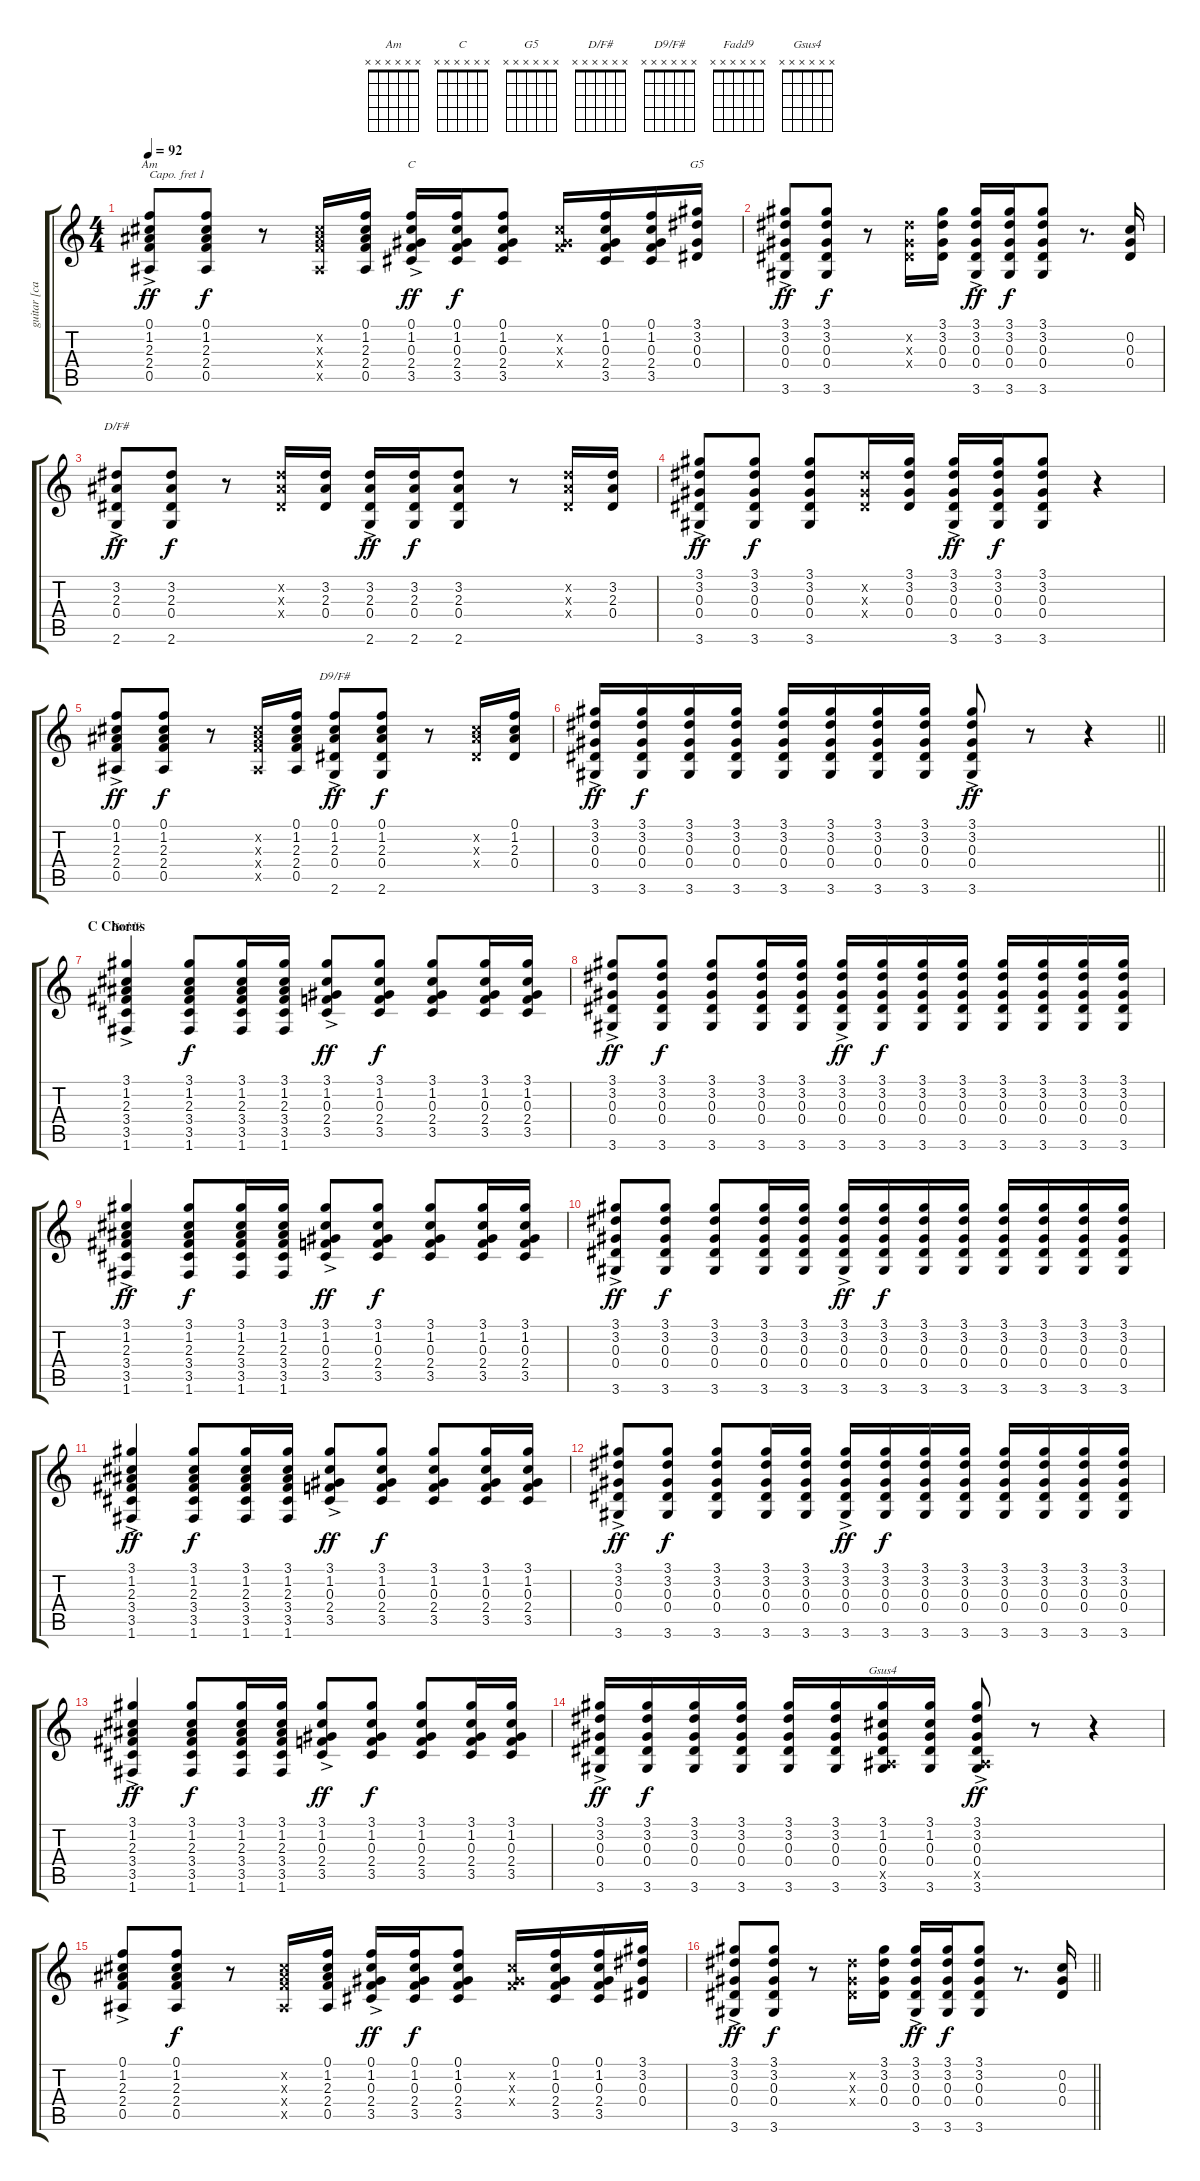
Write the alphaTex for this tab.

\track ("guitar [capo 1]" "guitar [ca") {instrument acousticguitarsteel}
\staff {score tabs}
\capo 1
\tuning (E4 B3 G3 D3 A2 E2) {hide}
\chord ("Am" x x x x x x)
\chord ("C" x x x x x x)
\chord ("G5" x x x x x x)
\chord ("D/F#" x x x x x x)
\chord ("D9/F#" x x x x x x)
\chord ("Fadd9" x x x x x x)
\chord ("Gsus4" x x x x x x)
\ts (4 4)
\tempo 92
\clef g2
\ks c
(0.1{ac} 1.2{ac} 2.3{ac} 2.4{ac} 0.5{ac}).8{ch "Am" dy ff} (0.1 1.2 2.3 2.4 0.5).8{dy f} r.8 (1.2{x} 2.3{x} 2.4{x} 0.5{x}).16 (0.1 1.2 2.3 2.4 0.5).16 (0.1{ac} 1.2{ac} 0.3{ac} 2.4{ac} 3.5{ac}).16{ch "C" dy ff} (0.1 1.2 0.3 2.4 3.5).16{dy f} (0.1 1.2 0.3 2.4 3.5).8 (1.2{x} 0.3{x} 2.4{x}).16 (0.1 1.2 0.3 2.4 3.5).16 (0.1 1.2 0.3 2.4 3.5).16 (3.1 3.2 0.3 0.4).16{ch "G5"} |
(3.1{ac} 3.2{ac} 0.3{ac} 0.4{ac} 3.6{ac}).8{dy ff} (3.1 3.2 0.3 0.4 3.6).8{dy f} r.8 (3.2{x} 0.3{x} 0.4{x}).16 (3.1 3.2 0.3 0.4).16 (3.1{ac} 3.2{ac} 0.3{ac} 0.4{ac} 3.6{ac}).16{dy ff} (3.1 3.2 0.3 0.4 3.6).16{dy f} (3.1 3.2 0.3 0.4 3.6).8 r.8{d} (0.2 0.3 0.4).16 |
(3.2{ac} 2.3{ac} 0.4{ac} 2.6{ac}).8{ch "D/F#" dy ff} (3.2 2.3 0.4 2.6).8{dy f} r.8 (3.2{x} 2.3{x} 0.4{x}).16 (3.2 2.3 0.4).16 (3.2{ac} 2.3{ac} 0.4{ac} 2.6{ac}).16{dy ff} (3.2 2.3 0.4 2.6).16{dy f} (3.2 2.3 0.4 2.6).8 r.8 (3.2{x} 2.3{x} 0.4{x}).16 (3.2 2.3 0.4).16 |
(3.1{ac} 3.2{ac} 0.3{ac} 0.4{ac} 3.6{ac}).8{dy ff} (3.1 3.2 0.3 0.4 3.6).8{dy f} (3.1 3.2 0.3 0.4 3.6).8 (3.2{x} 0.3{x} 0.4{x}).16 (3.1 3.2 0.3 0.4).16 (3.1{ac} 3.2{ac} 0.3{ac} 0.4{ac} 3.6{ac}).16{dy ff} (3.1 3.2 0.3 0.4 3.6).16{dy f} (3.1 3.2 0.3 0.4 3.6).8 r.4 |
(0.1{ac} 1.2{ac} 2.3{ac} 2.4{ac} 0.5{ac}).8{dy ff} (0.1 1.2 2.3 2.4 0.5).8{dy f} r.8 (1.2{x} 2.3{x} 2.4{x} 0.5{x}).16 (0.1 1.2 2.3 2.4 0.5).16 (0.1{ac} 1.2{ac} 2.3{ac} 0.4{ac} 2.6{ac}).8{ch "D9/F#" dy ff} (0.1 1.2 2.3 0.4 2.6).8{dy f} r.8 (1.2{x} 2.3{x} 0.4{x}).16 (0.1 1.2 2.3 0.4).16 |
\barLineRight lightlight
(3.1{ac} 3.2{ac} 0.3{ac} 0.4{ac} 3.6{ac}).16{dy ff} (3.1 3.2 0.3 0.4 3.6).16{dy f} (3.1 3.2 0.3 0.4 3.6).16 (3.1 3.2 0.3 0.4 3.6).16 (3.1 3.2 0.3 0.4 3.6).16 (3.1 3.2 0.3 0.4 3.6).16 (3.1 3.2 0.3 0.4 3.6).16 (3.1 3.2 0.3 0.4 3.6).16 (3.1{ac} 3.2{ac} 0.3{ac} 0.4{ac} 3.6{ac}).8{dy ff} r.8 r.4 |
\section ("" "C Chorus")
(3.1{ac} 1.2{ac} 2.3{ac} 3.4{ac} 3.5{ac} 1.6{ac}).4{ch "Fadd9"} (3.1 1.2 2.3 3.4 3.5 1.6).8{dy f} (3.1 1.2 2.3 3.4 3.5 1.6).16 (3.1 1.2 2.3 3.4 3.5 1.6).16 (3.1{ac} 1.2{ac} 0.3{ac} 2.4{ac} 3.5{ac}).8{dy ff} (3.1 1.2 0.3 2.4 3.5).8{dy f} (3.1 1.2 0.3 2.4 3.5).8 (3.1 1.2 0.3 2.4 3.5).16 (3.1 1.2 0.3 2.4 3.5).16 |
(3.1{ac} 3.2{ac} 0.3{ac} 0.4{ac} 3.6{ac}).8{dy ff} (3.1 3.2 0.3 0.4 3.6).8{dy f} (3.1 3.2 0.3 0.4 3.6).8 (3.1 3.2 0.3 0.4 3.6).16 (3.1 3.2 0.3 0.4 3.6).16 (3.1{ac} 3.2{ac} 0.3{ac} 0.4{ac} 3.6{ac}).16{dy ff} (3.1 3.2 0.3 0.4 3.6).16{dy f} (3.1 3.2 0.3 0.4 3.6).16 (3.1 3.2 0.3 0.4 3.6).16 (3.1 3.2 0.3 0.4 3.6).16 (3.1 3.2 0.3 0.4 3.6).16 (3.1 3.2 0.3 0.4 3.6).16 (3.1 3.2 0.3 0.4 3.6).16 |
(3.1{ac} 1.2{ac} 2.3{ac} 3.4{ac} 3.5{ac} 1.6{ac}).4{dy ff} (3.1 1.2 2.3 3.4 3.5 1.6).8{dy f} (3.1 1.2 2.3 3.4 3.5 1.6).16 (3.1 1.2 2.3 3.4 3.5 1.6).16 (3.1{ac} 1.2{ac} 0.3{ac} 2.4{ac} 3.5{ac}).8{dy ff} (3.1 1.2 0.3 2.4 3.5).8{dy f} (3.1 1.2 0.3 2.4 3.5).8 (3.1 1.2 0.3 2.4 3.5).16 (3.1 1.2 0.3 2.4 3.5).16 |
(3.1{ac} 3.2{ac} 0.3{ac} 0.4{ac} 3.6{ac}).8{dy ff} (3.1 3.2 0.3 0.4 3.6).8{dy f} (3.1 3.2 0.3 0.4 3.6).8 (3.1 3.2 0.3 0.4 3.6).16 (3.1 3.2 0.3 0.4 3.6).16 (3.1{ac} 3.2{ac} 0.3{ac} 0.4{ac} 3.6{ac}).16{dy ff} (3.1 3.2 0.3 0.4 3.6).16{dy f} (3.1 3.2 0.3 0.4 3.6).16 (3.1 3.2 0.3 0.4 3.6).16 (3.1 3.2 0.3 0.4 3.6).16 (3.1 3.2 0.3 0.4 3.6).16 (3.1 3.2 0.3 0.4 3.6).16 (3.1 3.2 0.3 0.4 3.6).16 |
(3.1{ac} 1.2{ac} 2.3{ac} 3.4{ac} 3.5{ac} 1.6{ac}).4{dy ff} (3.1 1.2 2.3 3.4 3.5 1.6).8{dy f} (3.1 1.2 2.3 3.4 3.5 1.6).16 (3.1 1.2 2.3 3.4 3.5 1.6).16 (3.1{ac} 1.2{ac} 0.3{ac} 2.4{ac} 3.5{ac}).8{dy ff} (3.1 1.2 0.3 2.4 3.5).8{dy f} (3.1 1.2 0.3 2.4 3.5).8 (3.1 1.2 0.3 2.4 3.5).16 (3.1 1.2 0.3 2.4 3.5).16 |
(3.1{ac} 3.2{ac} 0.3{ac} 0.4{ac} 3.6{ac}).8{dy ff} (3.1 3.2 0.3 0.4 3.6).8{dy f} (3.1 3.2 0.3 0.4 3.6).8 (3.1 3.2 0.3 0.4 3.6).16 (3.1 3.2 0.3 0.4 3.6).16 (3.1{ac} 3.2{ac} 0.3{ac} 0.4{ac} 3.6{ac}).16{dy ff} (3.1 3.2 0.3 0.4 3.6).16{dy f} (3.1 3.2 0.3 0.4 3.6).16 (3.1 3.2 0.3 0.4 3.6).16 (3.1 3.2 0.3 0.4 3.6).16 (3.1 3.2 0.3 0.4 3.6).16 (3.1 3.2 0.3 0.4 3.6).16 (3.1 3.2 0.3 0.4 3.6).16 |
(3.1{ac} 1.2{ac} 2.3{ac} 3.4{ac} 3.5{ac} 1.6{ac}).4{dy ff} (3.1 1.2 2.3 3.4 3.5 1.6).8{dy f} (3.1 1.2 2.3 3.4 3.5 1.6).16 (3.1 1.2 2.3 3.4 3.5 1.6).16 (3.1{ac} 1.2{ac} 0.3{ac} 2.4{ac} 3.5{ac}).8{dy ff} (3.1 1.2 0.3 2.4 3.5).8{dy f} (3.1 1.2 0.3 2.4 3.5).8 (3.1 1.2 0.3 2.4 3.5).16 (3.1 1.2 0.3 2.4 3.5).16 |
(3.1{ac} 3.2{ac} 0.3{ac} 0.4{ac} 3.6{ac}).16{dy ff} (3.1 3.2 0.3 0.4 3.6).16{dy f} (3.1 3.2 0.3 0.4 3.6).16 (3.1 3.2 0.3 0.4 3.6).16 (3.1 3.2 0.3 0.4 3.6).16 (3.1 3.2 0.3 0.4 3.6).16 (3.1 1.2 0.3 0.4 0.5{x} 3.6).16{ch "Gsus4"} (3.1 1.2 0.3 0.4 3.6).16 (3.1{ac} 3.2{ac} 0.3{ac} 0.4{ac} 0.5{x} 3.6{ac}).8{dy ff} r.8 r.4 |
(0.1{ac} 1.2{ac} 2.3{ac} 2.4{ac} 0.5{ac}).8 (0.1 1.2 2.3 2.4 0.5).8{dy f} r.8 (1.2{x} 2.3{x} 2.4{x} 0.5{x}).16 (0.1 1.2 2.3 2.4 0.5).16 (0.1{ac} 1.2{ac} 0.3{ac} 2.4{ac} 3.5{ac}).16{dy ff} (0.1 1.2 0.3 2.4 3.5).16{dy f} (0.1 1.2 0.3 2.4 3.5).8 (1.2{x} 0.3{x} 2.4{x}).16 (0.1 1.2 0.3 2.4 3.5).16 (0.1 1.2 0.3 2.4 3.5).16 (3.1 3.2 0.3 0.4).16 |
\barLineRight lightlight
(3.1{ac} 3.2{ac} 0.3{ac} 0.4{ac} 3.6{ac}).8{dy ff} (3.1 3.2 0.3 0.4 3.6).8{dy f} r.8 (3.2{x} 0.3{x} 0.4{x}).16 (3.1 3.2 0.3 0.4).16 (3.1{ac} 3.2{ac} 0.3{ac} 0.4{ac} 3.6{ac}).16{dy ff} (3.1 3.2 0.3 0.4 3.6).16{dy f} (3.1 3.2 0.3 0.4 3.6).8 r.8{d} (0.2 0.3 0.4).16
